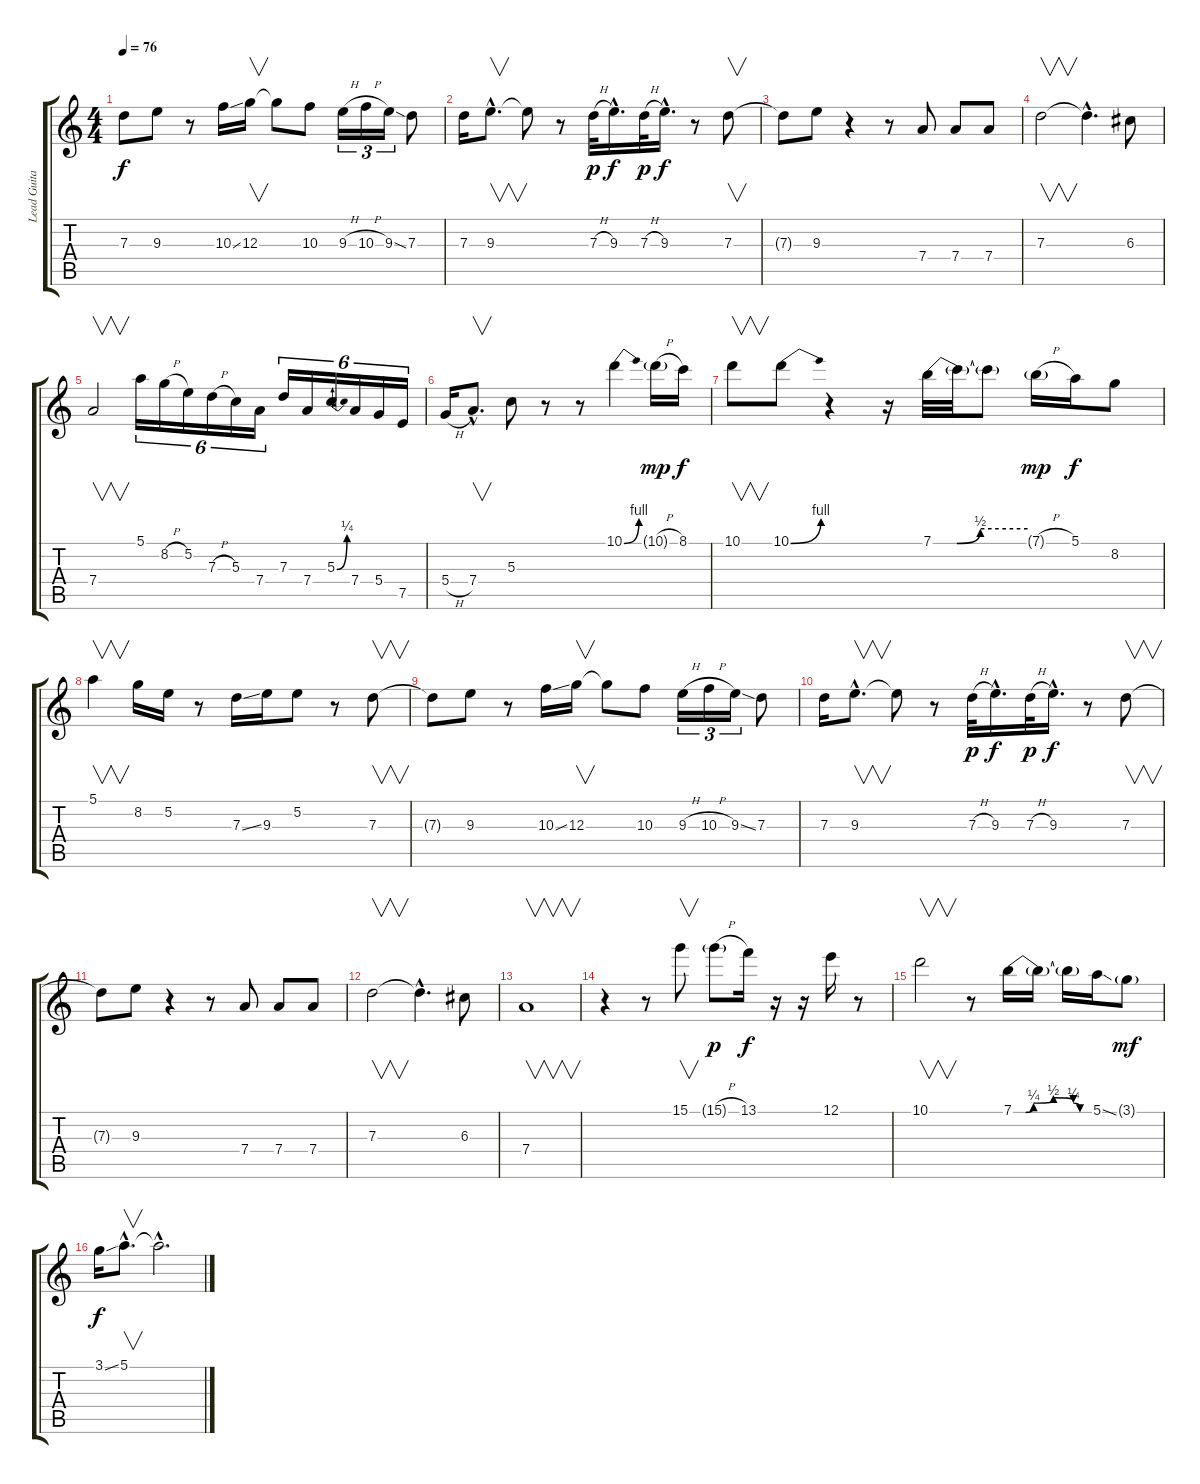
\track ("Lead Guitar" "Lead Guita") {instrument electricguitarjazz}
\staff {score tabs}
\tuning (E4 B3 G3 D3 A2 E2) {hide}
\ts (4 4)
\tempo 76
\clef g2
\ks c
7.3{t}.8{dy f} 9.3.8 r.8 10.3{ss}.16 12.3.16{v} 12.3{t}.8 10.3.8 9.3{h}.16{tu (3 2)} 10.3{h}.16{tu (3 2)} 9.3{ss}.16{tu (3 2)} 7.3.8 |
7.3.16 9.3{hac}.8{v d} 9.3{t}.8 r.8 7.3{h}.32{dy p} 9.3{hac}.16{d dy f} 7.3{h}.32{dy p} 9.3{hac}.16{d dy f} r.8 7.3.8{v} |
7.3{t}.8 9.3.8 r.4 r.8 7.4.8 7.4.8 7.4.8 |
7.3.2{v} 7.3{hac t}.4{d} 6.3.8 |
7.4.2{v} 5.1.16{tu (6 4)} 8.2{h}.16{tu (6 4)} 5.2.16{tu (6 4)} 7.3{h}.16{tu (6 4)} 5.3.16{tu (6 4)} 7.4.16{tu (6 4)} 7.3.16{tu (6 4)} 7.4.16{tu (6 4)} 5.3{be (bend 0 0 60 1)}.16{tu (6 4)} 7.4.16{tu (6 4)} 5.4.16{tu (6 4)} 7.5.16{tu (6 4)} |
5.4{h}.16 7.4{hac}.8{v d} 5.3.8 r.8 r.8 10.1{be (bend 0 0 60 4)}.4 10.1{h g}.16{dy mp} 8.1.16{dy f} |
10.1.8{v} 10.1{be (bend 0 0 60 4)}.8 r.4 r.16 7.1{be (custom 0 0 15 0 30 2 60 2)}.32 7.1{t}.32 7.1{t}.8 7.1{h g}.16{dy mp} 5.1.16{dy f} 8.2.8 |
5.1.4{v} 8.2.16 5.2.16 r.8 7.3{ss}.16 9.3.16 5.2.8 r.8 7.3.8{v} |
7.3{t}.8 9.3.8 r.8 10.3{ss}.16 12.3.16{v} 12.3{t}.8 10.3.8 9.3{h}.16{tu (3 2)} 10.3{h}.16{tu (3 2)} 9.3{ss}.16{tu (3 2)} 7.3.8 |
7.3.16 9.3{hac}.8{v d} 9.3{t}.8 r.8 7.3{h}.32{dy p} 9.3{hac}.16{d dy f} 7.3{h}.32{dy p} 9.3{hac}.16{d dy f} r.8 7.3.8{v} |
7.3{t}.8 9.3.8 r.4 r.8 7.4.8 7.4.8 7.4.8 |
7.3.2{v} 7.3{hac t}.4{d} 6.3.8 |
7.4.1{v} |
r.4 r.8 15.1.8{v} 15.1{h g}.8{dy p} 13.1.16{dy f} r.16 r.16 12.1.16 r.8 |
10.1.2{v} r.8 7.1{be (custom 0 0 9 0 15 1 30 2 45 1 50 0 60 0)}.16 7.1{t}.16 7.1{t}.16 5.1{ss}.16 3.1{g}.8{dy mf} |
3.1{ss}.16{dy f} 5.1{hac}.8{v d} 5.1{hac t}.2{d}
